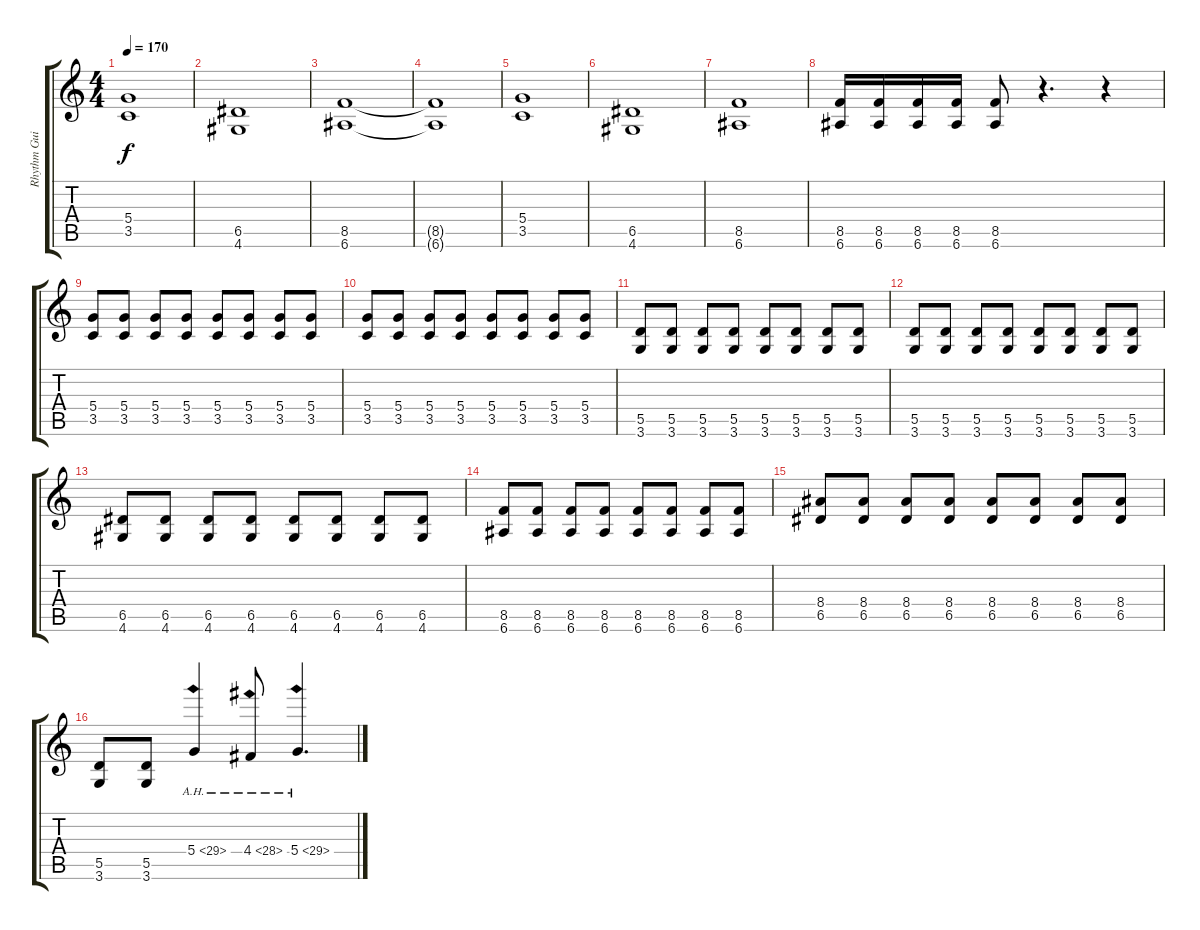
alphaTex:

\track ("Rhythm Guitar" "Rhythm Gui") {instrument distortionguitar}
\staff {score tabs}
\tuning (E4 B3 G3 D3 A2 E2) {hide}
\ts (4 4)
\tempo 170
\clef g2
\ks c
(5.4 3.5).1{dy f} |
(6.5 4.6).1 |
(8.5 6.6).1 |
(8.5{t} 6.6{t}).1 |
(5.4 3.5).1 |
(6.5 4.6).1 |
(8.5 6.6).1 |
(8.5 6.6).16 (8.5 6.6).16 (8.5 6.6).16 (8.5 6.6).16 (8.5 6.6).8 r.4{d} r.4 |
(5.4 3.5).8 (5.4 3.5).8 (5.4 3.5).8 (5.4 3.5).8 (5.4 3.5).8 (5.4 3.5).8 (5.4 3.5).8 (5.4 3.5).8 |
(5.4 3.5).8 (5.4 3.5).8 (5.4 3.5).8 (5.4 3.5).8 (5.4 3.5).8 (5.4 3.5).8 (5.4 3.5).8 (5.4 3.5).8 |
(5.5 3.6).8 (5.5 3.6).8 (5.5 3.6).8 (5.5 3.6).8 (5.5 3.6).8 (5.5 3.6).8 (5.5 3.6).8 (5.5 3.6).8 |
(5.5 3.6).8 (5.5 3.6).8 (5.5 3.6).8 (5.5 3.6).8 (5.5 3.6).8 (5.5 3.6).8 (5.5 3.6).8 (5.5 3.6).8 |
(6.5 4.6).8 (6.5 4.6).8 (6.5 4.6).8 (6.5 4.6).8 (6.5 4.6).8 (6.5 4.6).8 (6.5 4.6).8 (6.5 4.6).8 |
(8.5 6.6).8 (8.5 6.6).8 (8.5 6.6).8 (8.5 6.6).8 (8.5 6.6).8 (8.5 6.6).8 (8.5 6.6).8 (8.5 6.6).8 |
(8.4 6.5).8 (8.4 6.5).8 (8.4 6.5).8 (8.4 6.5).8 (8.4 6.5).8 (8.4 6.5).8 (8.4 6.5).8 (8.4 6.5).8 |
(5.5 3.6).8 (5.5 3.6).8 5.4{ah 24}.4 4.4{ah 24}.8 5.4{ah 24}.4{d}
